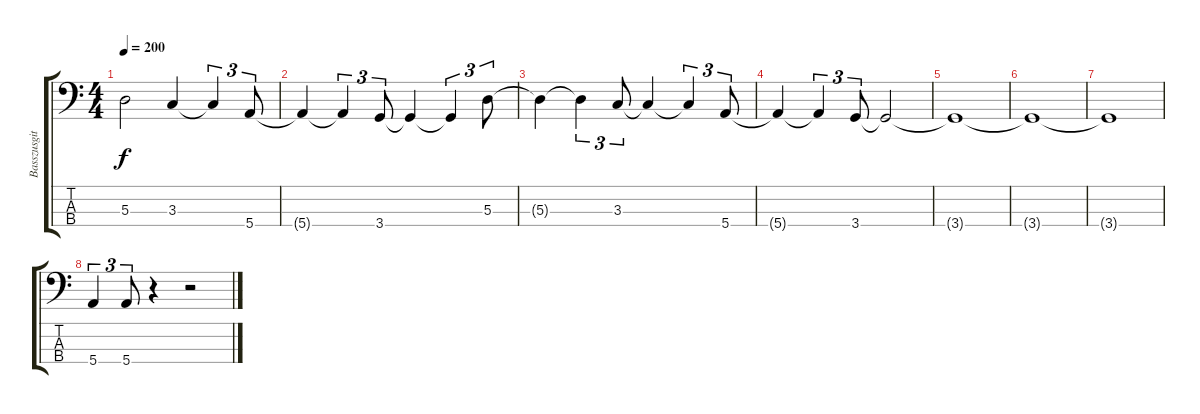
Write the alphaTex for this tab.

\track ("Basszusgitár (Roger Glover)" "Basszusgit") {instrument electricbassfinger}
\staff {score tabs}
\tuning (G2 D2 A1 E1) {hide}
\ts (4 4)
\tempo 200
\clef f4
\ks c
5.3.2{dy f} 3.3.4 3.3{t}.4{tu (3 2)} 5.4.8{tu (3 2)} |
5.4{t}.4 5.4{t}.4{tu (3 2)} 3.4.8{tu (3 2)} 3.4{t}.4 3.4{t}.4{tu (3 2)} 5.3.8{tu (3 2)} |
5.3{t}.4 5.3{t}.4{tu (3 2)} 3.3.8{tu (3 2)} 3.3{t}.4 3.3{t}.4{tu (3 2)} 5.4.8{tu (3 2)} |
5.4{t}.4 5.4{t}.4{tu (3 2)} 3.4.8{tu (3 2)} 3.4{t}.2 |
3.4{t}.1 |
3.4{t}.1 |
3.4{t}.1 |
5.4.4{tu (3 2)} 5.4.8{tu (3 2)} r.4 r.2
